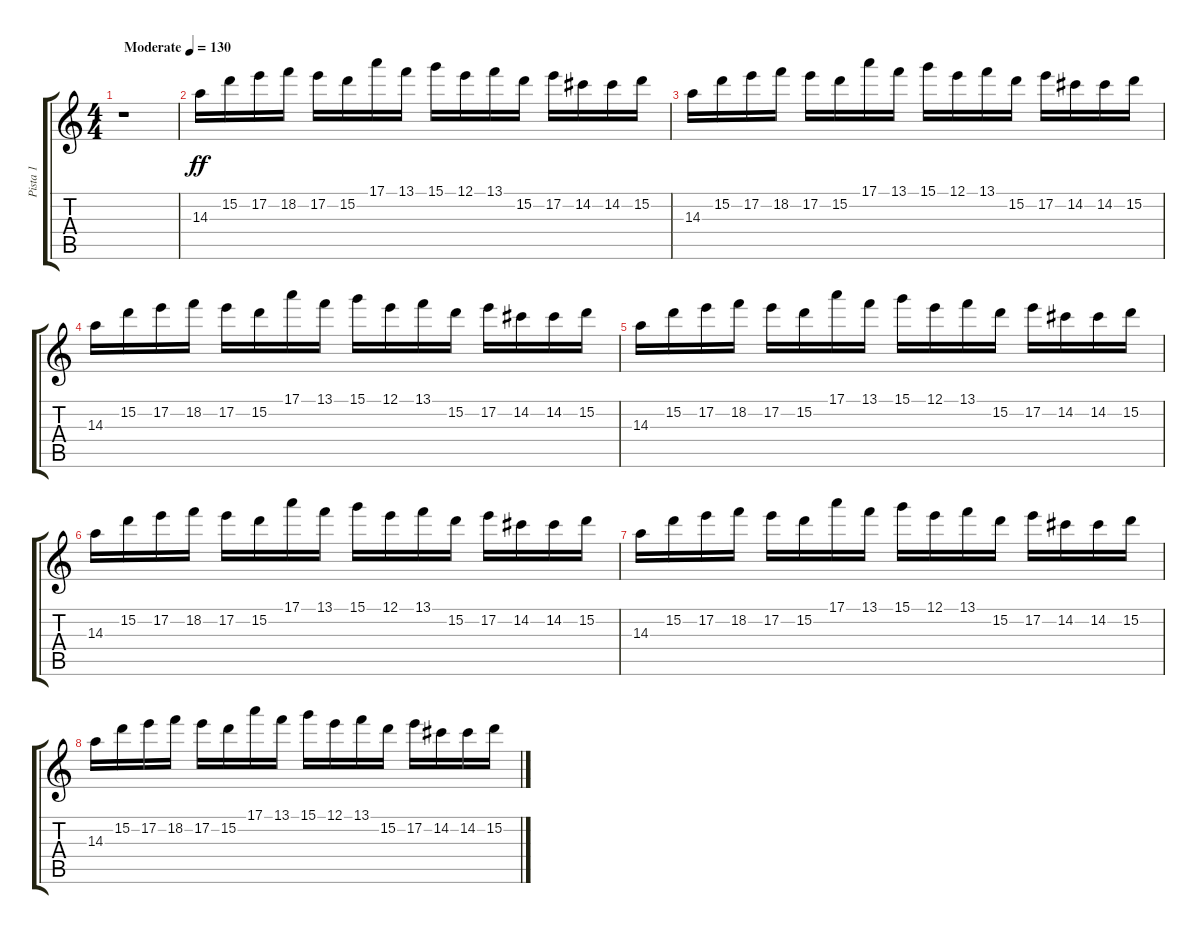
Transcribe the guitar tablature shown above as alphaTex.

\track ("Pista 1" "Pista 1") {instrument distortionguitar}
\staff {score tabs}
\tuning (E4 B3 G3 D3 A2 E2) {hide}
\ts (4 4)
\tempo (130 "Moderate")
\clef g2
\ks c
r.1{dy ff instrument distortionguitar} |
14.3.16 15.2.16 17.2.16 18.2.16 17.2.16 15.2.16 17.1.16 13.1.16 15.1.16 12.1.16 13.1.16 15.2.16 17.2.16 14.2.16 14.2.16 15.2.16 |
14.3.16 15.2.16 17.2.16 18.2.16 17.2.16 15.2.16 17.1.16 13.1.16 15.1.16 12.1.16 13.1.16 15.2.16 17.2.16 14.2.16 14.2.16 15.2.16 |
14.3.16 15.2.16 17.2.16 18.2.16 17.2.16 15.2.16 17.1.16 13.1.16 15.1.16 12.1.16 13.1.16 15.2.16 17.2.16 14.2.16 14.2.16 15.2.16 |
14.3.16 15.2.16 17.2.16 18.2.16 17.2.16 15.2.16 17.1.16 13.1.16 15.1.16 12.1.16 13.1.16 15.2.16 17.2.16 14.2.16 14.2.16 15.2.16 |
14.3.16 15.2.16 17.2.16 18.2.16 17.2.16 15.2.16 17.1.16 13.1.16 15.1.16 12.1.16 13.1.16 15.2.16 17.2.16 14.2.16 14.2.16 15.2.16 |
14.3.16 15.2.16 17.2.16 18.2.16 17.2.16 15.2.16 17.1.16 13.1.16 15.1.16 12.1.16 13.1.16 15.2.16 17.2.16 14.2.16 14.2.16 15.2.16 |
14.3.16 15.2.16 17.2.16 18.2.16 17.2.16 15.2.16 17.1.16 13.1.16 15.1.16 12.1.16 13.1.16 15.2.16 17.2.16 14.2.16 14.2.16 15.2.16
